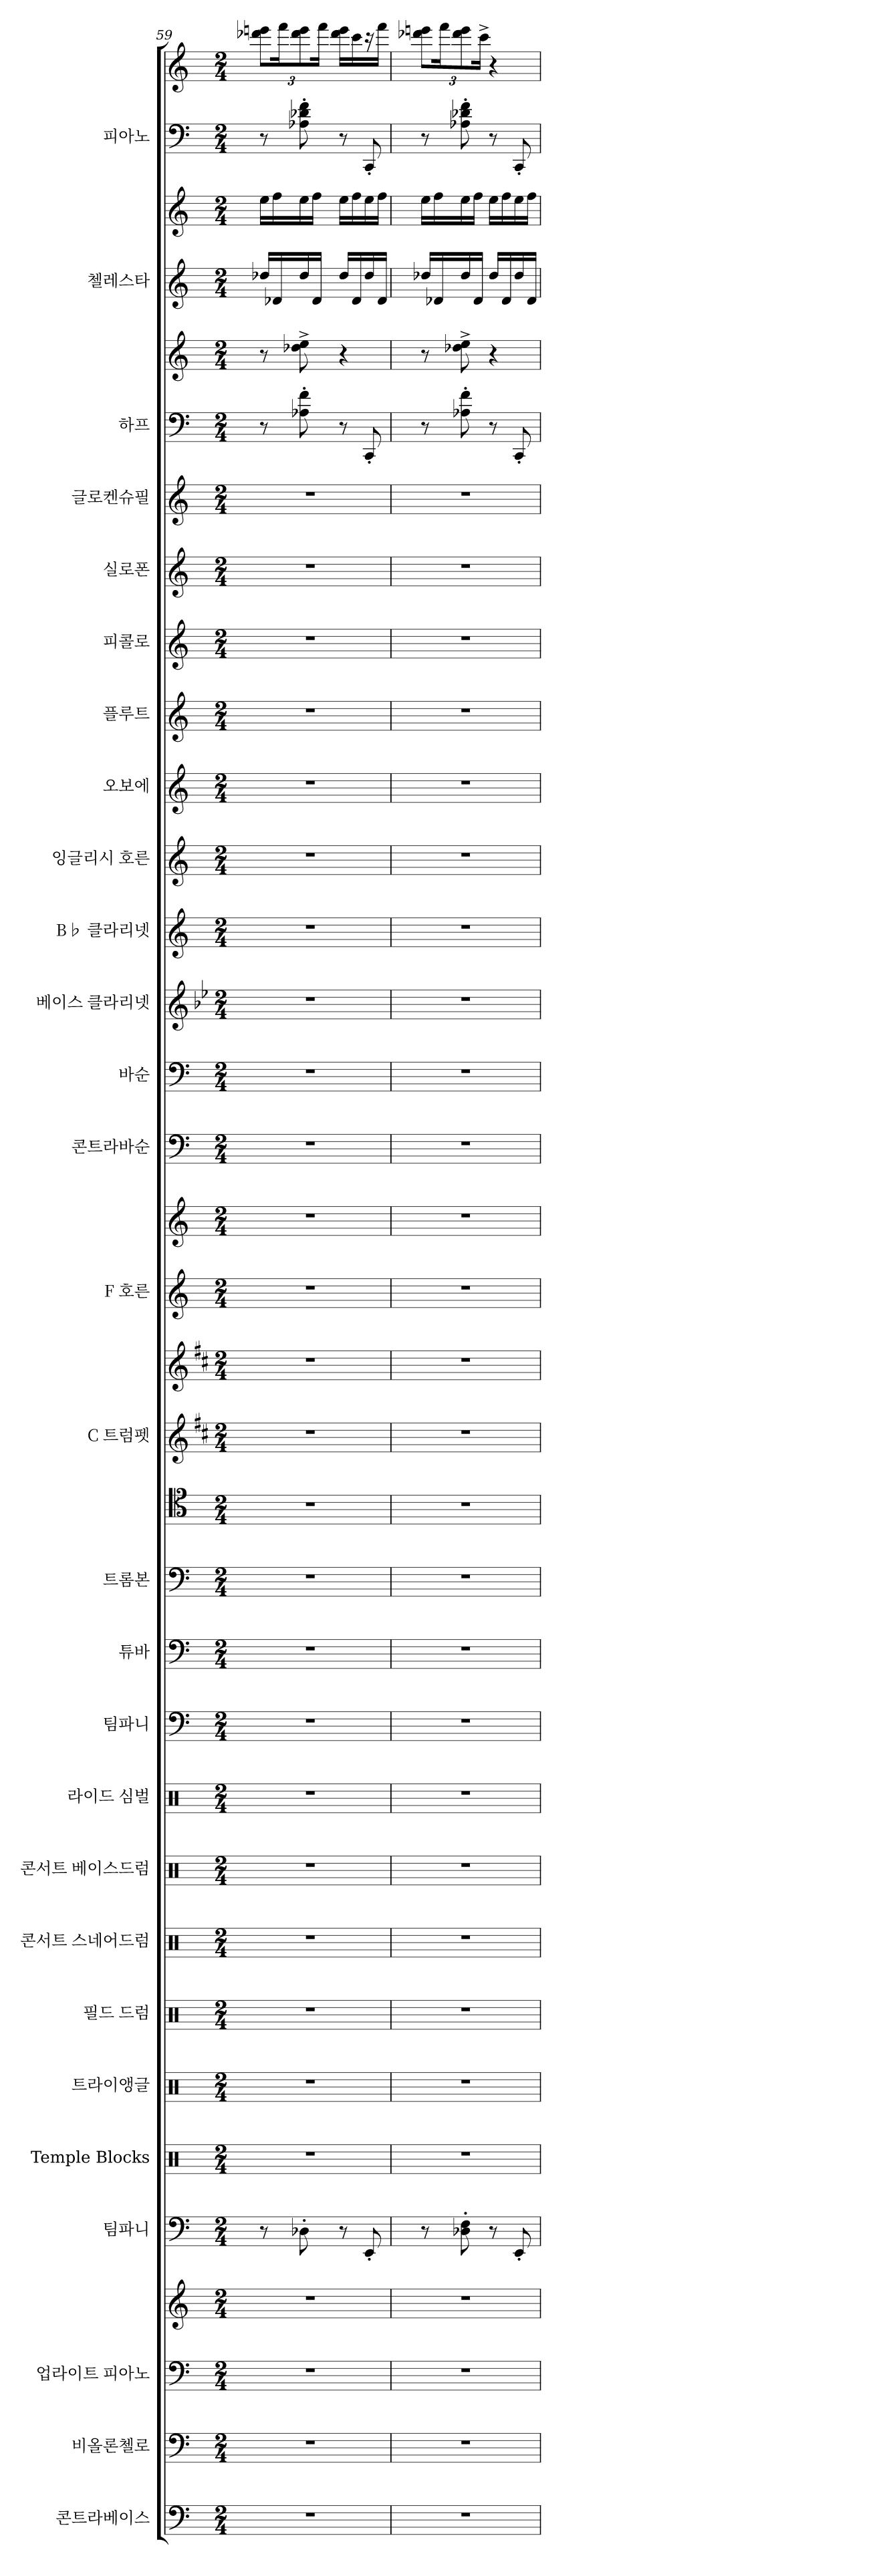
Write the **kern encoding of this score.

**kern	**kern	**kern	**kern	**kern	**kern	**kern	**kern	**kern	**kern	**kern	**kern	**kern	**kern	**kern	**kern	**kern	**kern	**kern	**kern	**kern	**kern	**kern	**kern	**kern	**kern	**kern	**kern	**kern	**kern	**kern	**kern	**kern	**kern	**kern
*part28	*part27	*part26	*part26	*part25	*part24	*part23	*part22	*part21	*part20	*part19	*part18	*part17	*part16	*part16	*part15	*part15	*part14	*part14	*part13	*part12	*part11	*part10	*part9	*part8	*part7	*part6	*part5	*part4	*part3	*part3	*part2	*part2	*part1	*part1
*staff35	*staff34	*staff33	*staff32	*staff31	*staff30	*staff29	*staff28	*staff27	*staff26	*staff25	*staff24	*staff23	*staff22	*staff21	*staff20	*staff19	*staff18	*staff17	*staff16	*staff15	*staff14	*staff13	*staff12	*staff11	*staff10	*staff9	*staff8	*staff7	*staff6	*staff5	*staff4	*staff3	*staff2	*staff1
*I"콘트라베이스	*I"비올론첼로	*I"업라이트 피아노	*	*I"팀파니	*I"Temple Blocks	*I"트라이앵글	*I"필드 드럼	*I"콘서트 스네어드럼	*I"콘서트 베이스드럼	*I"라이드 심벌	*I"팀파니	*I"튜바	*I"트롬본	*	*I"C 트럼펫	*	*I"F 호른	*	*I"콘트라바순	*I"바순	*I"베이스 클라리넷	*I"B♭ 클라리넷	*I"잉글리시 호른	*I"오보에	*I"플루트	*I"피콜로	*I"실로폰	*I"글로켄슈필	*I"하프	*	*I"첼레스타	*	*I"피아노	*
*	*	*	*	*	*I'Tmp. Bl.	*	*	*	*	*	*	*	*	*	*	*	*	*	*	*	*	*	*	*	*	*	*	*	*	*	*	*	*	*
*clefF4	*clefF4	*clefF4	*clefG2	*clefF4	*clefX	*clefX	*clefX	*clefX	*clefX	*clefX	*clefF4	*clefF4	*clefF4	*clefC4	*clefG2	*clefG2	*clefG2	*clefG2	*clefF4	*clefF4	*clefG2	*clefG2	*clefG2	*clefG2	*clefG2	*clefG2	*clefG2	*clefG2	*clefF4	*clefG2	*clefG2	*clefG2	*clefF4	*clefG2
*ITrd7c12	*	*	*	*	*	*	*	*	*	*	*	*	*	*	*ITrd1c2	*ITrd1c2	*ITrd4c7	*ITrd4c7	*ITrd7c12	*	*ITrd8c14	*ITrd1c2	*ITrd4c7	*	*	*ITrd-7c-12	*ITrd-7c-12	*ITrd-14c-24	*	*	*ITrd-7c-12	*ITrd-7c-12	*	*
*k[]	*k[]	*k[]	*k[]	*k[]	*k[]	*k[]	*k[]	*k[]	*k[]	*k[]	*k[]	*k[]	*k[]	*k[]	*k[]	*k[]	*k[b-]	*k[b-]	*k[]	*k[]	*k[b-e-]	*k[b-e-]	*k[b-]	*k[]	*k[]	*k[]	*k[]	*k[]	*k[]	*k[]	*k[]	*k[]	*k[]	*k[]
*M2/4	*M2/4	*M2/4	*M2/4	*M2/4	*M2/4	*M2/4	*M2/4	*M2/4	*M2/4	*M2/4	*M2/4	*M2/4	*M2/4	*M2/4	*M2/4	*M2/4	*M2/4	*M2/4	*M2/4	*M2/4	*M2/4	*M2/4	*M2/4	*M2/4	*M2/4	*M2/4	*M2/4	*M2/4	*M2/4	*M2/4	*M2/4	*M2/4	*M2/4	*M2/4
*	*	*	*	*	*	*	*	*	*	*	*	*	*	*	*	*	*	*	*	*	*	*	*	*	*	*	*	*	*	*	*	*	*	*Xbrackettup
=59	=59	=59	=59	=59	=59	=59	=59	=59	=59	=59	=59	=59	=59	=59	=59	=59	=59	=59	=59	=59	=59	=59	=59	=59	=59	=59	=59	=59	=59	=59	=59	=59	=59	=59
2r	2r	2r	2r	8r	2r	2r	2r	2r	2r	2r	2r	2r	2r	2r	2r	2r	2r	2r	2r	2r	2r	2r	2r	2r	2r	2r	2r	2r	8r	8r	16ddd-X/LL	16eee\LL	8r	12ddd-X\ 12eeen\L
.	.	.	.	.	.	.	.	.	.	.	.	.	.	.	.	.	.	.	.	.	.	.	.	.	.	.	.	.	.	.	16dd-X/	16fff\	.	.
.	.	.	.	.	.	.	.	.	.	.	.	.	.	.	.	.	.	.	.	.	.	.	.	.	.	.	.	.	.	.	.	.	.	24fff\K
.	.	.	.	8D-X'\	.	.	.	.	.	.	.	.	.	.	.	.	.	.	.	.	.	.	.	.	.	.	.	.	8A-X\' 8f\'	8dd-X\^ 8ee\^	16ddd-/	16eee\	8A-X\' 8d-X\' 8f\'	12ddd-\ 12eee\
.	.	.	.	.	.	.	.	.	.	.	.	.	.	.	.	.	.	.	.	.	.	.	.	.	.	.	.	.	.	.	16dd-/JJ	16fff\JJ	.	.
.	.	.	.	.	.	.	.	.	.	.	.	.	.	.	.	.	.	.	.	.	.	.	.	.	.	.	.	.	.	.	.	.	.	24fff\Jk
.	.	.	.	8r	.	.	.	.	.	.	.	.	.	.	.	.	.	.	.	.	.	.	.	.	.	.	.	.	8r	4r	16ddd-/LL	16eee\LL	8r	16ddd-\ 16eee\LL
.	.	.	.	.	.	.	.	.	.	.	.	.	.	.	.	.	.	.	.	.	.	.	.	.	.	.	.	.	.	.	16dd-/	16fff\	.	16ccc\
.	.	.	.	8EE'/	.	.	.	.	.	.	.	.	.	.	.	.	.	.	.	.	.	.	.	.	.	.	.	.	8CC'/	.	16ddd-/	16eee\	8CC'/	16r
.	.	.	.	.	.	.	.	.	.	.	.	.	.	.	.	.	.	.	.	.	.	.	.	.	.	.	.	.	.	.	16dd-/JJ	16fff\JJ	.	16fff\JJ
=60	=60	=60	=60	=60	=60	=60	=60	=60	=60	=60	=60	=60	=60	=60	=60	=60	=60	=60	=60	=60	=60	=60	=60	=60	=60	=60	=60	=60	=60	=60	=60	=60	=60	=60
2r	2r	2r	2r	8r	2r	2r	2r	2r	2r	2r	2r	2r	2r	2r	2r	2r	2r	2r	2r	2r	2r	2r	2r	2r	2r	2r	2r	2r	8r	8r	16ddd-X/LL	16eee\LL	8r	12ddd-X\ 12eeen\L
.	.	.	.	.	.	.	.	.	.	.	.	.	.	.	.	.	.	.	.	.	.	.	.	.	.	.	.	.	.	.	16dd-X/	16fff\	.	.
.	.	.	.	.	.	.	.	.	.	.	.	.	.	.	.	.	.	.	.	.	.	.	.	.	.	.	.	.	.	.	.	.	.	24fff\K
.	.	.	.	8D-X\' 8F\'	.	.	.	.	.	.	.	.	.	.	.	.	.	.	.	.	.	.	.	.	.	.	.	.	8A-X\' 8f\'	8dd-X\^ 8ee\^	16ddd-/	16eee\	8A-X\' 8d-X\' 8f\'	12ddd-\ 12eee\
.	.	.	.	.	.	.	.	.	.	.	.	.	.	.	.	.	.	.	.	.	.	.	.	.	.	.	.	.	.	.	16dd-/JJ	16fff\JJ	.	.
.	.	.	.	.	.	.	.	.	.	.	.	.	.	.	.	.	.	.	.	.	.	.	.	.	.	.	.	.	.	.	.	.	.	24ccc^\Jk
.	.	.	.	8r	.	.	.	.	.	.	.	.	.	.	.	.	.	.	.	.	.	.	.	.	.	.	.	.	8r	4r	16ddd-/LL	16eee\LL	8r	4r
.	.	.	.	.	.	.	.	.	.	.	.	.	.	.	.	.	.	.	.	.	.	.	.	.	.	.	.	.	.	.	16dd-/	16fff\	.	.
.	.	.	.	8EE'/	.	.	.	.	.	.	.	.	.	.	.	.	.	.	.	.	.	.	.	.	.	.	.	.	8CC'/	.	16ddd-/	16eee\	8CC'/	.
.	.	.	.	.	.	.	.	.	.	.	.	.	.	.	.	.	.	.	.	.	.	.	.	.	.	.	.	.	.	.	16dd-/JJ	16fff\JJ	.	.
=	=	=	=	=	=	=	=	=	=	=	=	=	=	=	=	=	=	=	=	=	=	=	=	=	=	=	=	=	=	=	=	=	=	=
*-	*-	*-	*-	*-	*-	*-	*-	*-	*-	*-	*-	*-	*-	*-	*-	*-	*-	*-	*-	*-	*-	*-	*-	*-	*-	*-	*-	*-	*-	*-	*-	*-	*-	*-
